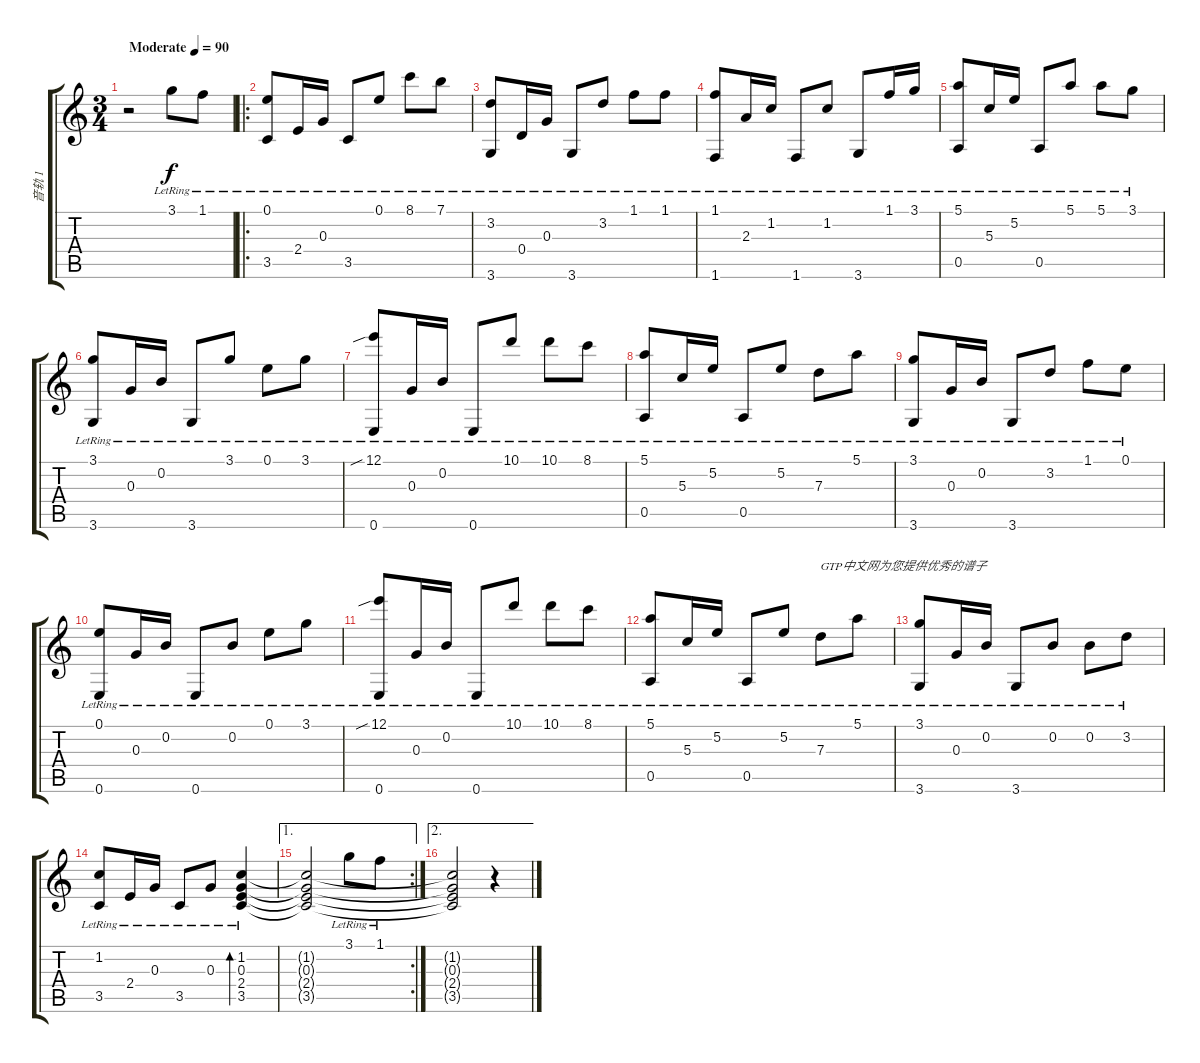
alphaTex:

\track ("音轨 1" "音轨 1") {instrument acousticguitarsteel}
\staff {score tabs}
\tuning (E4 B3 G3 D3 A2 E2) {hide}
\ts (3 4)
\tempo (90 "Moderate")
\clef g2
\ks c
r.2{dy f instrument acousticguitarsteel} 3.1{lr}.8 1.1{lr}.8 |
\ro
(0.1{lr} 3.5{lr}).8 2.4{lr}.16 0.3{lr}.16 3.5{lr}.8 0.1{lr}.8 8.1{lr}.8 7.1{lr}.8 |
(3.2{lr} 3.6{lr}).8 0.4{lr}.16 0.3{lr}.16 3.6{lr}.8 3.2{lr}.8 1.1{lr}.8 1.1{lr}.8 |
(1.1{lr} 1.6{lr}).8 2.3{lr}.16 1.2{lr}.16 1.6{lr}.8 1.2{lr}.8 3.6{lr}.8 1.1{lr}.16 3.1{lr}.16 |
(5.1{lr} 0.5{lr}).8 5.3{lr}.16 5.2{lr}.16 0.5{lr}.8 5.1{lr}.8 5.1{lr}.8 3.1{lr}.8 |
(3.1{lr} 3.6{lr}).8 0.3{lr}.16 0.2{lr}.16 3.6{lr}.8 3.1{lr}.8 0.1{lr}.8 3.1{lr}.8 |
(12.1{sib lr} 0.6{lr}).8 0.3{lr}.16 0.2{lr}.16 0.6{lr}.8 10.1{lr}.8 10.1{lr}.8 8.1{lr}.8 |
(5.1{lr} 0.5{lr}).8 5.3{lr}.16 5.2{lr}.16 0.5{lr}.8 5.2{lr}.8 7.3{lr}.8 5.1{lr}.8 |
(3.1{lr} 3.6{lr}).8 0.3{lr}.16 0.2{lr}.16 3.6{lr}.8 3.2{lr}.8 1.1{lr}.8 0.1{lr}.8 |
(0.1{lr} 0.6{lr}).8 0.3{lr}.16 0.2{lr}.16 0.6{lr}.8 0.2{lr}.8 0.1{lr}.8 3.1{lr}.8 |
(12.1{sib lr} 0.6{lr}).8 0.3{lr}.16 0.2{lr}.16 0.6{lr}.8 10.1{lr}.8 10.1{lr}.8 8.1{lr}.8 |
(5.1{lr} 0.5{lr}).8 5.3{lr}.16 5.2{lr}.16 0.5{lr}.8 5.2{lr}.8 7.3{lr}.8{txt "GTP中文网为您提供优秀的谱子"} 5.1{lr}.8 |
(3.1{lr} 3.6{lr}).8 0.3{lr}.16 0.2{lr}.16 3.6{lr}.8 0.2{lr}.8 0.2{lr}.8 3.2{lr}.8 |
(1.2{lr} 3.5{lr}).8 2.4{lr}.16 0.3{lr}.16 3.5{lr}.8 0.3{lr}.8 (1.2{lr} 0.3{lr} 2.4{lr} 3.5{lr}).4{bd 480} |
\ae 1
\rc 2
(1.2{t} 0.3{t} 2.4{t} 3.5{t}).2 3.1{lr}.8 1.1{lr}.8 |
\ae 2
(1.2{t} 0.3{t} 2.4{t} 3.5{t}).2 r.4
